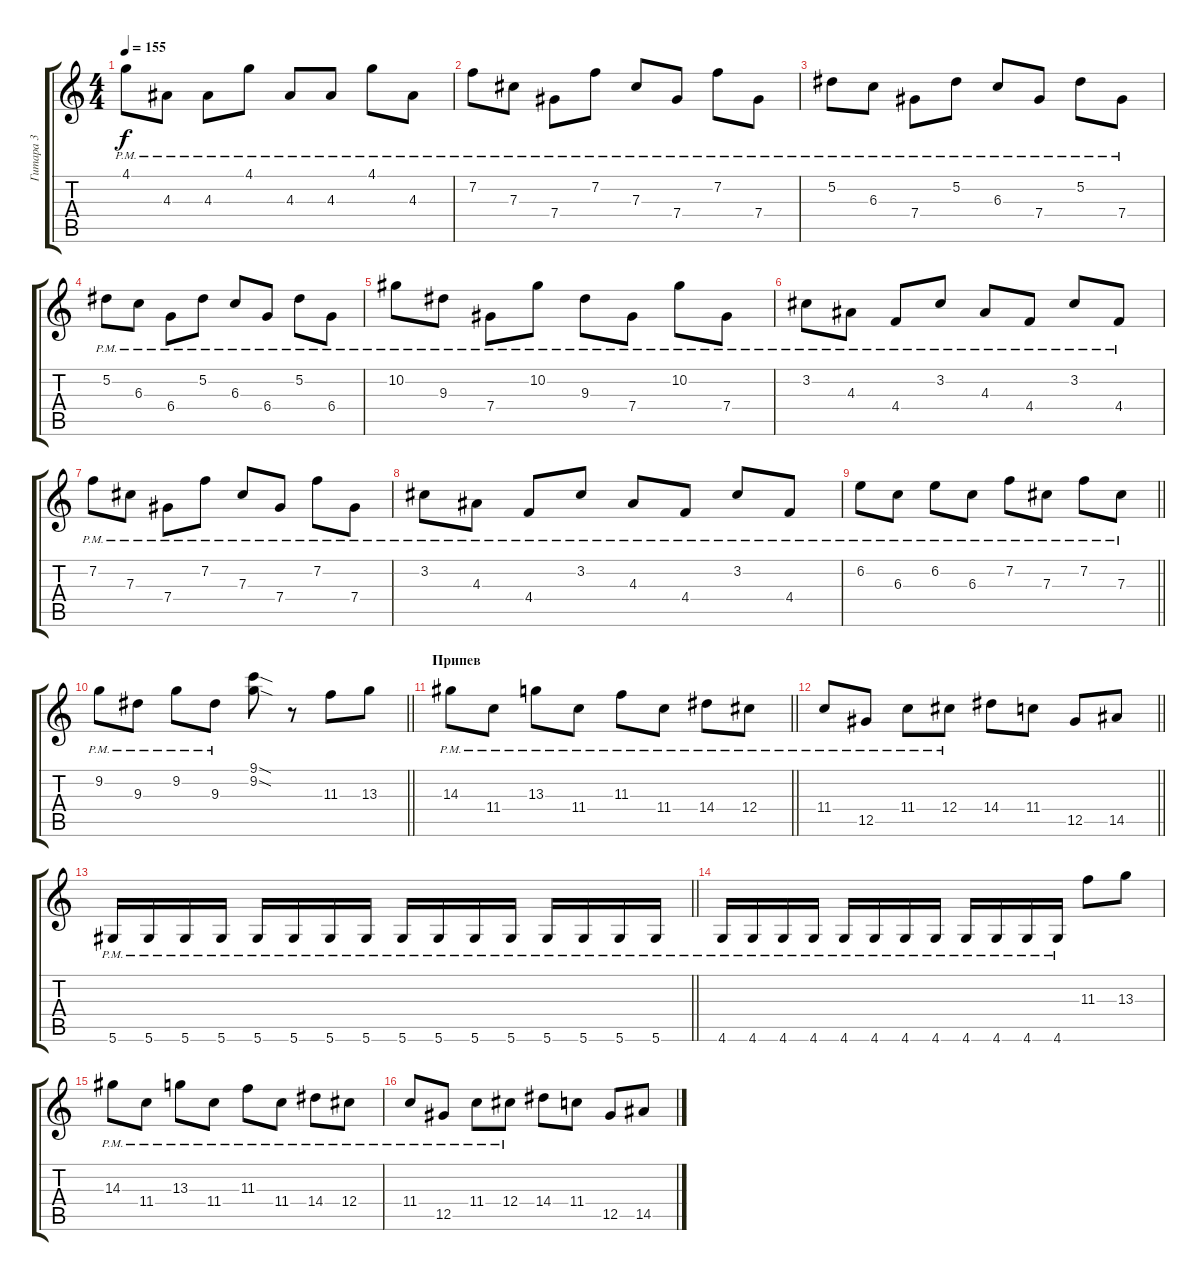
\track ("Гитара 3" "Гитара 3") {instrument distortionguitar}
\staff {score tabs}
\tuning (Eb4 Bb3 Gb3 Db3 Ab2 Eb2) {hide}
\ts (4 4)
\tempo 155
\clef g2
\ks c
4.1{pm}.8{dy f} 4.3{pm}.8 4.3{pm}.8 4.1{pm}.8 4.3{pm}.8 4.3{pm}.8 4.1{pm}.8 4.3{pm}.8 |
7.2{pm}.8 7.3{pm}.8 7.4{pm}.8 7.2{pm}.8 7.3{pm}.8 7.4{pm}.8 7.2{pm}.8 7.4{pm}.8 |
5.2{pm}.8 6.3{pm}.8 7.4{pm}.8 5.2{pm}.8 6.3{pm}.8 7.4{pm}.8 5.2{pm}.8 7.4{pm}.8 |
5.2{pm}.8 6.3{pm}.8 6.4{pm}.8 5.2{pm}.8 6.3{pm}.8 6.4{pm}.8 5.2{pm}.8 6.4{pm}.8 |
10.2{pm}.8 9.3{pm}.8 7.4{pm}.8 10.2{pm}.8 9.3{pm}.8 7.4{pm}.8 10.2{pm}.8 7.4{pm}.8 |
3.2{pm}.8 4.3{pm}.8 4.4{pm}.8 3.2{pm}.8 4.3{pm}.8 4.4{pm}.8 3.2{pm}.8 4.4{pm}.8 |
7.2{pm}.8 7.3{pm}.8 7.4{pm}.8 7.2{pm}.8 7.3{pm}.8 7.4{pm}.8 7.2{pm}.8 7.4{pm}.8 |
3.2{pm}.8 4.3{pm}.8 4.4{pm}.8 3.2{pm}.8 4.3{pm}.8 4.4{pm}.8 3.2{pm}.8 4.4{pm}.8 |
\barLineRight lightlight
6.2{pm}.8 6.3{pm}.8 6.2{pm}.8 6.3{pm}.8 7.2{pm}.8 7.3{pm}.8 7.2{pm}.8 7.3{pm}.8 |
\barLineRight lightlight
9.2{pm}.8 9.3{pm}.8 9.2{pm}.8 9.3{pm}.8 (9.1{sod} 9.2{sod}).8 r.8 11.3.8 13.3.8 |
\section ("" "Припев")
\barLineRight lightlight
14.3{pm}.8 11.4{pm}.8 13.3{pm}.8 11.4{pm}.8 11.3{pm}.8 11.4{pm}.8 14.4{pm}.8 12.4{pm}.8 |
\barLineRight lightlight
11.4{pm}.8 12.5{pm}.8 11.4{pm}.8 12.4{pm}.8 14.4.8 11.4.8 12.5.8 14.5.8 |
\barLineRight lightlight
5.6{pm}.16 5.6{pm}.16 5.6{pm}.16 5.6{pm}.16 5.6{pm}.16 5.6{pm}.16 5.6{pm}.16 5.6{pm}.16 5.6{pm}.16 5.6{pm}.16 5.6{pm}.16 5.6{pm}.16 5.6{pm}.16 5.6{pm}.16 5.6{pm}.16 5.6{pm}.16 |
4.6{pm}.16 4.6{pm}.16 4.6{pm}.16 4.6{pm}.16 4.6{pm}.16 4.6{pm}.16 4.6{pm}.16 4.6{pm}.16 4.6{pm}.16 4.6{pm}.16 4.6{pm}.16 4.6{pm}.16 11.3.8 13.3.8 |
14.3{pm}.8 11.4{pm}.8 13.3{pm}.8 11.4{pm}.8 11.3{pm}.8 11.4{pm}.8 14.4{pm}.8 12.4{pm}.8 |
11.4{pm}.8 12.5{pm}.8 11.4{pm}.8 12.4{pm}.8 14.4.8 11.4.8 12.5.8 14.5.8
